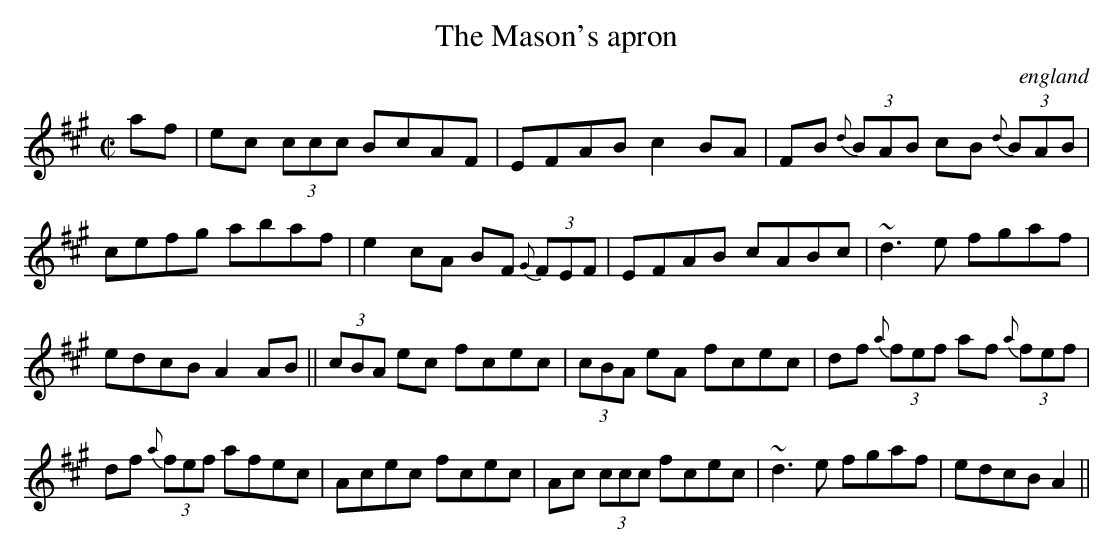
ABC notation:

X:1
T:Mason's apron, The
O:england
M:C|
K:A
af|ec (3ccc BcAF|EFAB c2BA|FB {d}(3BAB cB {d}(3BAB|cefg abaf|\
e2cA BF {G}(3FEF|EFAB cABc|~d3e fgaf|edcB A2AB||\
(3cBA ec fcec|(3cBA eA fcec|df {a}(3fef af {a}(3fef|df {a}(3fef afec|\
Acec fcec|Ac (3ccc fcec|~d3e fgaf|edcB A2||
